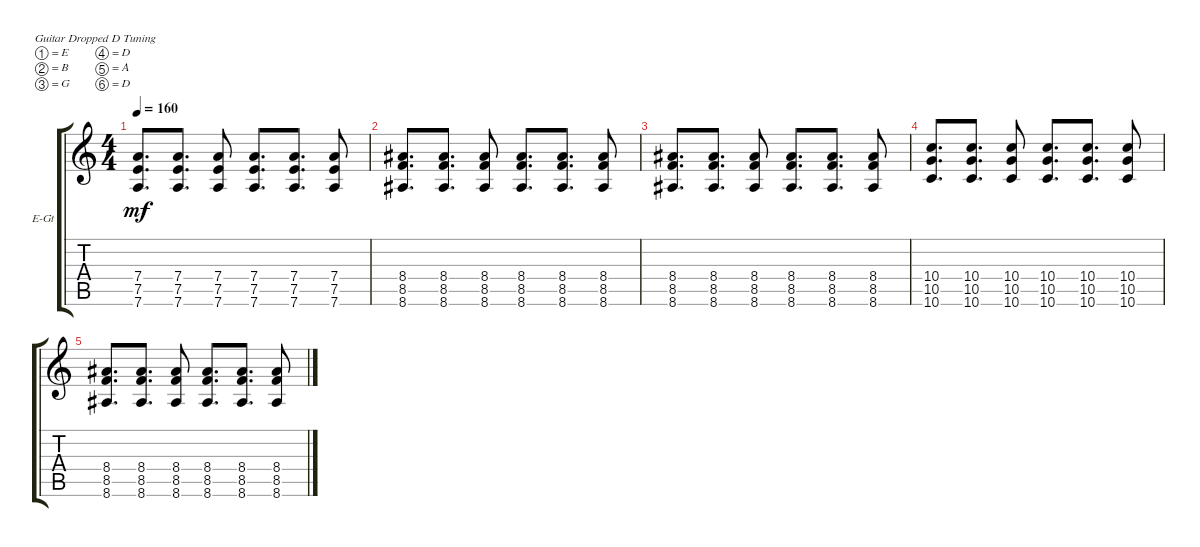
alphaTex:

\bracketExtendMode groupsimilarinstruments
\firstSystemTrackNameOrientation horizontal
\otherSystemsTrackNameOrientation horizontal
\track ("Rythym Guitar" "E-Gt") {instrument electricguitarclean}
\staff {score tabs}
\tuning (E4 B3 G3 D3 A2 D2)
\ts (4 4)
\tempo 160
\clef g2
\ks c
(7.5 7.4 7.6).8{d dy mf} (7.5 7.4 7.6).8{d} (7.5 7.4 7.6).8 (7.5 7.4 7.6).8{d} (7.5 7.4 7.6).8{d} (7.5 7.4 7.6).8 |
(8.5 8.4 8.6).8{d} (8.5 8.4 8.6).8{d} (8.5 8.4 8.6).8 (8.5 8.4 8.6).8{d} (8.5 8.4 8.6).8{d} (8.5 8.4 8.6).8 |
(8.5 8.4 8.6).8{d} (8.5 8.4 8.6).8{d} (8.5 8.4 8.6).8 (8.5 8.4 8.6).8{d} (8.5 8.4 8.6).8{d} (8.5 8.4 8.6).8 |
(10.5 10.6 10.4).8{d} (10.5 10.6 10.4).8{d} (10.5 10.6 10.4).8 (10.5 10.6 10.4).8{d} (10.5 10.6 10.4).8{d} (10.5 10.6 10.4).8 |
(8.5 8.4 8.6).8{d} (8.5 8.4 8.6).8{d} (8.5 8.4 8.6).8 (8.5 8.4 8.6).8{d} (8.5 8.4 8.6).8{d} (8.5 8.4 8.6).8
